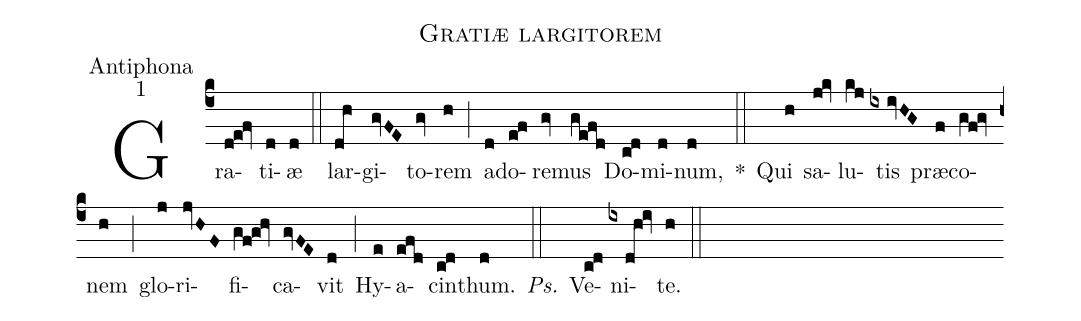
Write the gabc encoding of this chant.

name:Gratiæ largitorem;
office-part:Antiphona;
mode:1;
%%
(c4)Gra(d!e!fv)ti(d)æ(d) (::) lar(d@h)gi(gvFE)to(gv)rem(h) (;) ad(d)o(e!f)re(gv)mus(gV@e!f@d) Do(c!d)mi(d)num,(d) *(::) Qui(h) sa(j!kv)lu(kV!j)tis(ix/ivHG) præ(f)co(gV!f!gv)nem(h) (;) glo(j)ri(jvHF)fi(gV!f!g!hv)ca(gvFE)vit(d) (;) Hy(e)a(e!f@d)cin(c!d)thum.(d) <i>Ps.</i>(::) Ve(c!d)ni(ix/d@h!iv)te.(h) (::)
